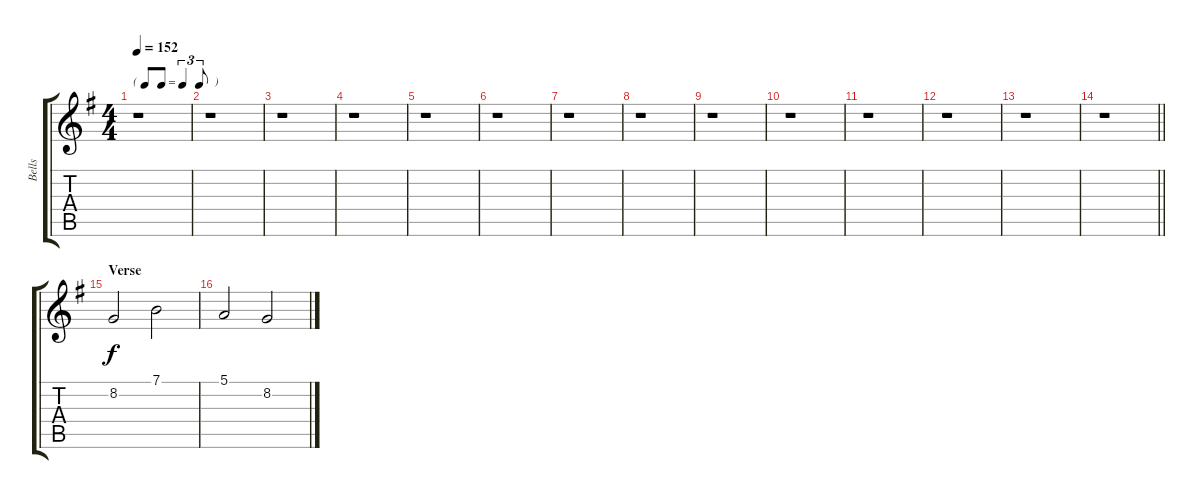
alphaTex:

\track ("Bells" "Bells") {instrument glockenspiel}
\staff {score tabs}
\tuning (E4 B3 G3 D3 A2 E2) {hide}
\ts (4 4)
\tf triplet8th
\tempo 152
\clef g2
\ks g
r.1{dy f} |
r.1 |
r.1 |
r.1 |
r.1 |
r.1 |
r.1 |
r.1 |
r.1 |
r.1 |
r.1 |
r.1 |
r.1 |
\barLineRight lightlight
r.1 |
\section ("" "Verse")
8.2.2 7.1.2 |
5.1.2 8.2.2
